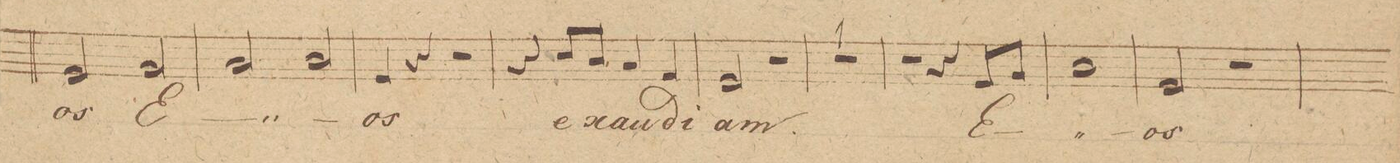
**kern	**text
*I"Baſso 2do	*
*clefF4	*
*k[]	*
*met(c|)	*
*M2/2	*
2GG/	-os
2BB/	E-
=36	=36
2C/	.
2D/	.
=37	=37
4GG/	-os
4r	.
2r	.
=38	=38
4r	.
8E/L	e-
8D/J	.
4C/	-xau-
4AA/	-di-
=39	=39
2GG/	-am
2r	.
=40	=40
1r	.
=41	=41
2r	.
4r	.
8GG/L	E-
8BB/J	.
=42	=42
1D	.
=43	=43
2GG/	-os
2r	.
=44	=44
*-	*-
